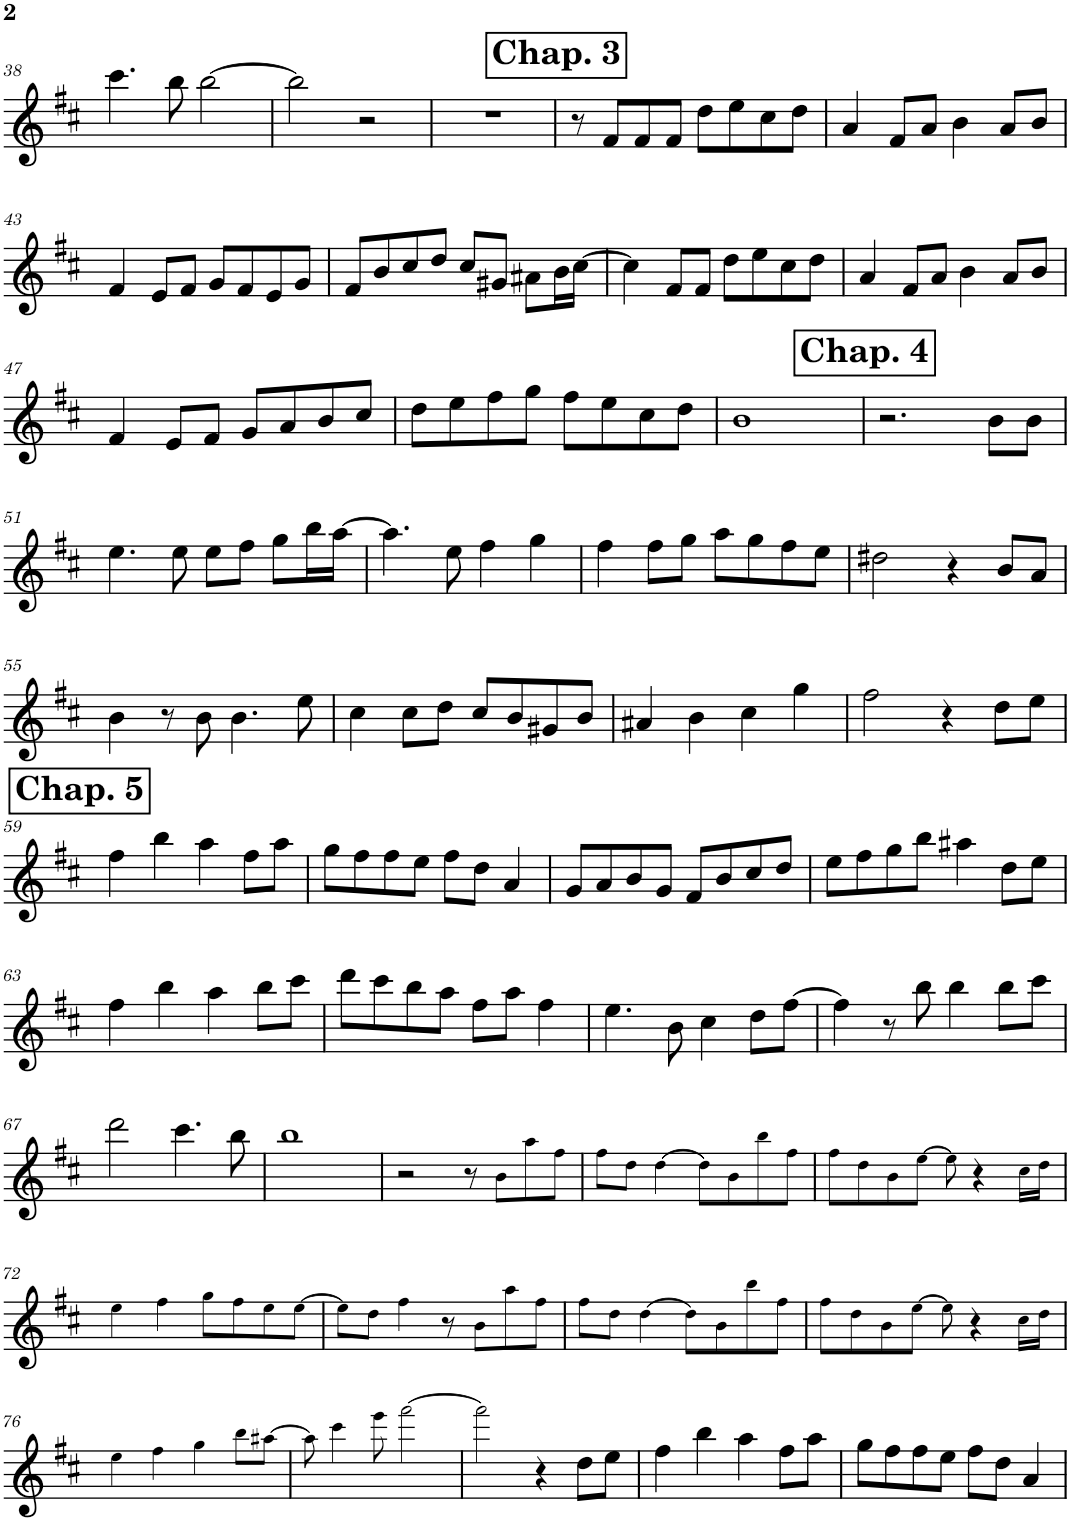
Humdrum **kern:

**kern
*part1
*staff1
*I"Piano
*I'Pno.
!!LO:PB:g=z
*clefG2
*k[f#c#]
*M4/4
=38
4.ccc#\
8bb\
[2bb\
=39
2bb\]
2r
=40
1r
!!LO:REH:place=s1:a:B:cj:fs=14:t=Chap. 3
=41
8r
8f#/L
8f#/
8f#/J
8dd\L
8ee\
8cc#\
8dd\J
=42
4a/
8f#/L
8a/J
4b\
8a/L
8b/J
!!LO:LB:g=z
=43
4f#/
8e/L
8f#/J
8g/L
8f#/
8e/
8g/J
=44
8f#/L
8b/
8cc#/
8dd/J
8cc#/L
8g#X/J
8a#X\L
16b\L
[16cc#\JJ
=45
4cc#\]
8f#/L
8f#/J
8dd\L
8ee\
8cc#\
8dd\J
=46
4a/
8f#/L
8a/J
4b\
8a/L
8b/J
!!LO:LB:g=z
=47
4f#/
8e/L
8f#/J
8g/L
8a/
8b/
8cc#/J
=48
8dd\L
8ee\
8ff#\
8gg\J
8ff#\L
8ee\
8cc#\
8dd\J
=49
1b
!!LO:REH:place=s1:a:B:cj:fs=14:t=Chap. 4
=50
2.r
8b\L
8b\J
!!LO:LB:g=z
=51
4.ee\
8ee\
8ee\L
8ff#\J
8gg\L
16bb\L
[16aa\JJ
=52
4.aa\]
8ee\
4ff#\
4gg\
=53
4ff#\
8ff#\L
8gg\J
8aa\L
8gg\
8ff#\
8ee\J
=54
2dd#X\
4r
8b/L
8a/J
!!LO:LB:g=z
=55
4b\
8r
8b\
4.b\
8ee\
=56
4cc#\
8cc#\L
8dd\J
8cc#/L
8b/
8g#X/
8b/J
=57
4a#X/
4b\
4cc#\
4gg\
=58
2ff#\
4r
8dd\L
8ee\J
!!LO:LB:g=z
!!LO:REH:place=s1:a:B:cj:fs=14:t=Chap. 5
=59
4ff#\
4bb\
4aa\
8ff#\L
8aa\J
=60
8gg\L
8ff#\
8ff#\
8ee\J
8ff#\L
8dd\J
4a/
=61
8g/L
8a/
8b/
8g/J
8f#/L
8b/
8cc#/
8dd/J
=62
8ee\L
8ff#\
8gg\
8bb\J
4aa#X\
8dd\L
8ee\J
!!LO:LB:g=z
=63
4ff#\
4bb\
4aa\
8bb\L
8ccc#\J
=64
8ddd\L
8ccc#\
8bb\
8aa\J
8ff#\L
8aa\J
4ff#\
=65
4.ee\
8b\
4cc#\
8dd\L
[8ff#\J
=66
4ff#\]
8r
8bb\
4bb\
8bb\L
8ccc#\J
!!LO:LB:g=z
=67
2ddd\
4.ccc#\
8bb\
=68
1bb
=69
2r
8r
8b!\L
8aa!\
8ff#!\J
=70
8ff#!\L
8dd!\J
[4dd!\
8dd!\L]
8b!\
8bb!\
8ff#!\J
=71
8ff#!\L
8dd!\
8b!\
[8ee!\J
8ee!\]
4r
16cc#!\LL
16dd!\JJ
!!LO:LB:g=z
=72
4ee!\
4ff#!\
8gg!\L
8ff#!\
8ee!\
[8ee!\J
=73
8ee!\L]
8dd!\J
4ff#!\
8r
8b!\L
8aa!\
8ff#!\J
=74
8ff#!\L
8dd!\J
[4dd!\
8dd!\L]
8b!\
8bb!\
8ff#!\J
=75
8ff#!\L
8dd!\
8b!\
[8ee!\J
8ee!\]
4r
16cc#!\LL
16dd!\JJ
!!LO:LB:g=z
=76
4ee!\
4ff#!\
4gg!\
8bb!\L
[8aa#X!\J
=77
8aa#!\]
4ccc#!\
8eee!\
[2fff#!\
=78
2fff#!\]
4r
8dd\L
8ee\J
=79
4ff#\
4bb\
4aa\
8ff#\L
8aa\J
=80
8gg\L
8ff#\
8ff#\
8ee\J
8ff#\L
8dd\J
4a/
=
*-
